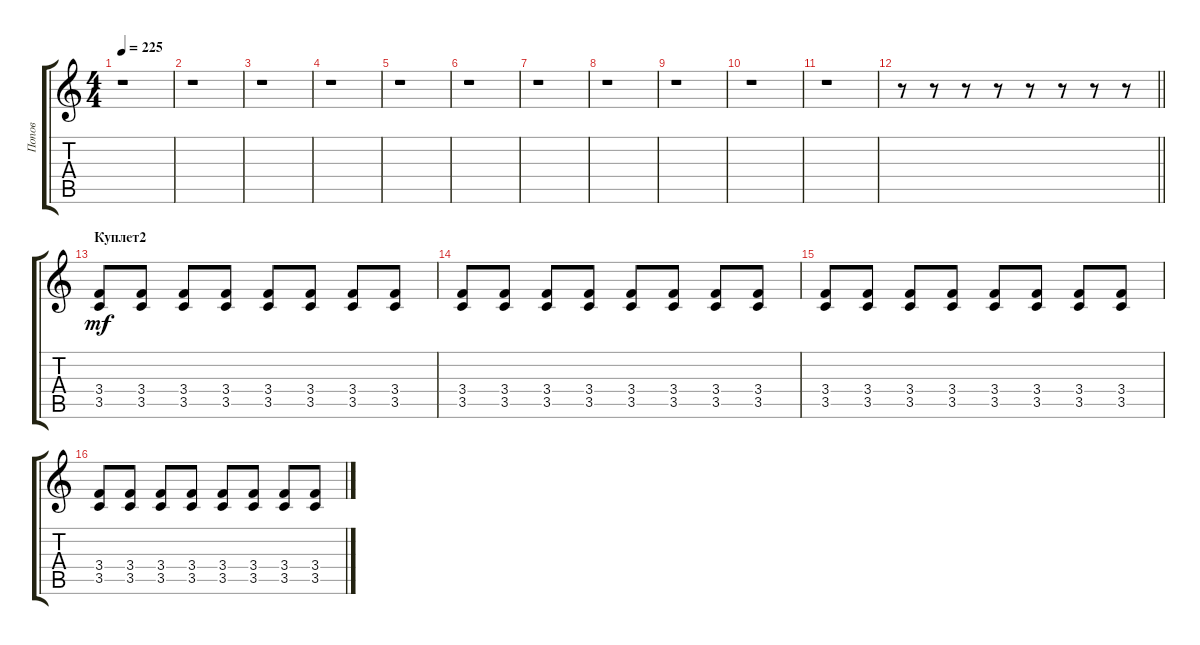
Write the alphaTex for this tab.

\track ("Попов" "Попов") {instrument distortionguitar}
\staff {score tabs}
\tuning (E4 B3 G3 D3 A2 E2) {hide}
\ts (4 4)
\tempo 225
\clef g2
\ks c
r.1{dy f} |
r.1 |
r.1 |
r.1 |
r.1 |
r.1 |
r.1 |
r.1 |
r.1 |
r.1 |
r.1 |
\barLineRight lightlight
r.8 r.8 r.8 r.8 r.8 r.8 r.8 r.8 |
\section ("" "Куплет2")
(3.4 3.5).8{dy mf} (3.4 3.5).8 (3.4 3.5).8 (3.4 3.5).8 (3.4 3.5).8 (3.4 3.5).8 (3.4 3.5).8 (3.4 3.5).8 |
(3.4 3.5).8 (3.4 3.5).8 (3.4 3.5).8 (3.4 3.5).8 (3.4 3.5).8 (3.4 3.5).8 (3.4 3.5).8 (3.4 3.5).8 |
(3.4 3.5).8 (3.4 3.5).8 (3.4 3.5).8 (3.4 3.5).8 (3.4 3.5).8 (3.4 3.5).8 (3.4 3.5).8 (3.4 3.5).8 |
(3.4 3.5).8 (3.4 3.5).8 (3.4 3.5).8 (3.4 3.5).8 (3.4 3.5).8 (3.4 3.5).8 (3.4 3.5).8 (3.4 3.5).8
